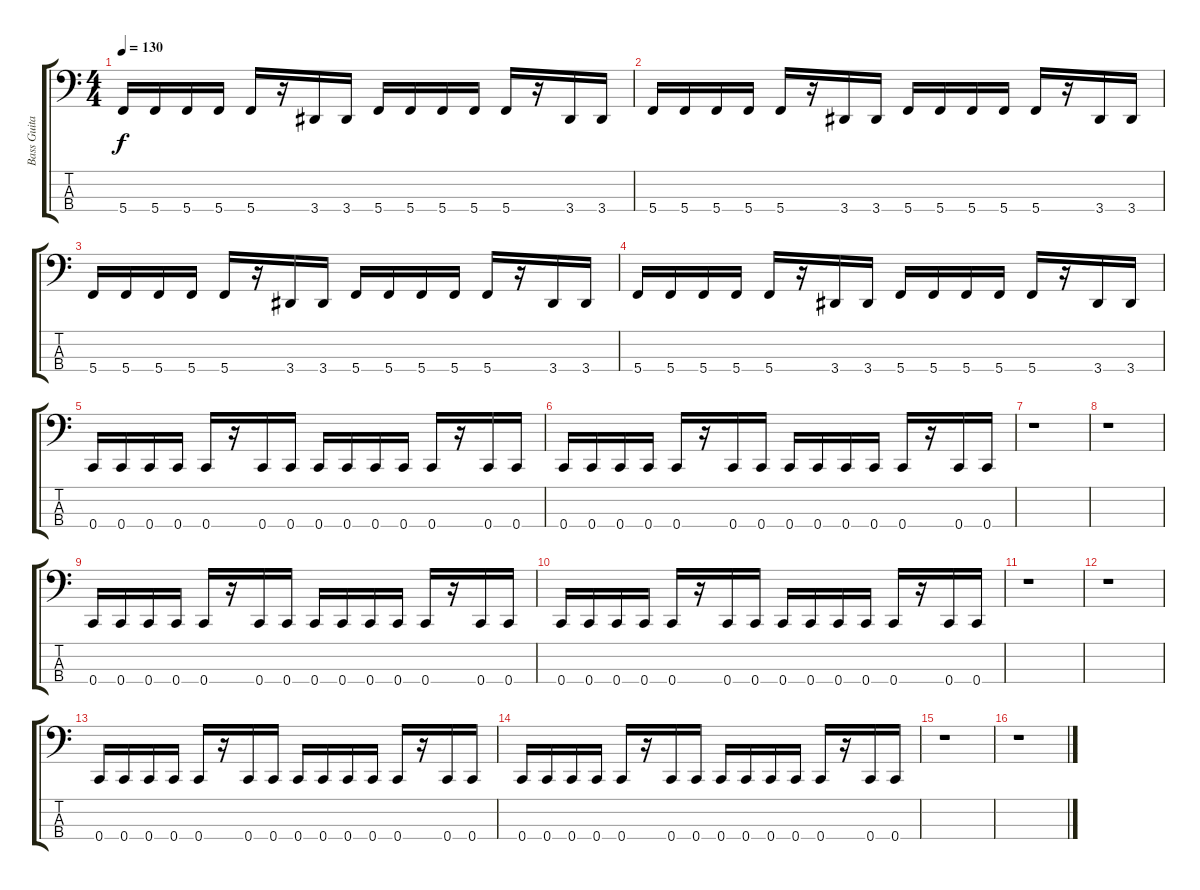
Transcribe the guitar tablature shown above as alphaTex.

\track ("Bass Guitar" "Bass Guita") {instrument electricbassfinger}
\staff {score tabs}
\tuning (Eb2 Bb1 F1 C1) {hide}
\ts (4 4)
\tempo 130
\clef f4
\ks c
5.4.16{dy f} 5.4.16 5.4.16 5.4.16 5.4.16 r.16 3.4.16 3.4.16 5.4.16 5.4.16 5.4.16 5.4.16 5.4.16 r.16 3.4.16 3.4.16 |
5.4.16 5.4.16 5.4.16 5.4.16 5.4.16 r.16 3.4.16 3.4.16 5.4.16 5.4.16 5.4.16 5.4.16 5.4.16 r.16 3.4.16 3.4.16 |
5.4.16 5.4.16 5.4.16 5.4.16 5.4.16 r.16 3.4.16 3.4.16 5.4.16 5.4.16 5.4.16 5.4.16 5.4.16 r.16 3.4.16 3.4.16 |
5.4.16 5.4.16 5.4.16 5.4.16 5.4.16 r.16 3.4.16 3.4.16 5.4.16 5.4.16 5.4.16 5.4.16 5.4.16 r.16 3.4.16 3.4.16 |
0.4.16 0.4.16 0.4.16 0.4.16 0.4.16 r.16 0.4.16 0.4.16 0.4.16 0.4.16 0.4.16 0.4.16 0.4.16 r.16 0.4.16 0.4.16 |
0.4.16 0.4.16 0.4.16 0.4.16 0.4.16 r.16 0.4.16 0.4.16 0.4.16 0.4.16 0.4.16 0.4.16 0.4.16 r.16 0.4.16 0.4.16 |
r.1 |
r.1 |
0.4.16 0.4.16 0.4.16 0.4.16 0.4.16 r.16 0.4.16 0.4.16 0.4.16 0.4.16 0.4.16 0.4.16 0.4.16 r.16 0.4.16 0.4.16 |
0.4.16 0.4.16 0.4.16 0.4.16 0.4.16 r.16 0.4.16 0.4.16 0.4.16 0.4.16 0.4.16 0.4.16 0.4.16 r.16 0.4.16 0.4.16 |
r.1 |
r.1 |
0.4.16 0.4.16 0.4.16 0.4.16 0.4.16 r.16 0.4.16 0.4.16 0.4.16 0.4.16 0.4.16 0.4.16 0.4.16 r.16 0.4.16 0.4.16 |
0.4.16 0.4.16 0.4.16 0.4.16 0.4.16 r.16 0.4.16 0.4.16 0.4.16 0.4.16 0.4.16 0.4.16 0.4.16 r.16 0.4.16 0.4.16 |
r.1 |
r.1
